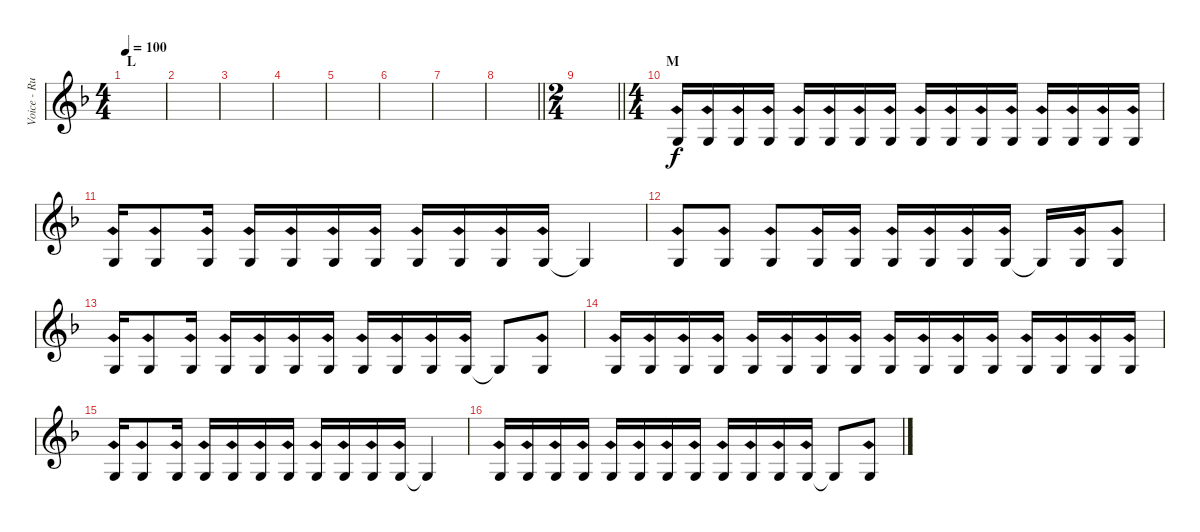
\track ("Voice - Ruki" "Voice - Ru") {instrument lead6voice}
\staff {score}
\tuning (Db4 Ab3 E3 B2 Gb2 Db2) {hide}
\ts (4 4)
\section ("" "L")
\tempo 100
\clef g2
\ks f
|
|
|
|
|
|
|
\barLineRight lightlight
|
\ts (2 4)
\barLineRight lightlight
|
\ts (4 4)
\section ("" "M")
3.3{sh 12}.16 3.3{sh 12}.16 3.3{sh 12}.16 3.3{sh 12}.16 3.3{sh 12}.16 3.3{sh 12}.16 3.3{sh 12}.16 3.3{sh 12}.16 3.3{sh 12}.16 3.3{sh 12}.16 3.3{sh 12}.16 3.3{sh 12}.16 3.3{sh 12}.16 3.3{sh 12}.16 3.3{sh 12}.16 3.3{sh 12}.16 |
3.3{sh 12}.16 3.3{sh 12}.8 3.3{sh 12}.16 3.3{sh 12}.16 3.3{sh 12}.16 3.3{sh 12}.16 3.3{sh 12}.16 3.3{sh 12}.16 3.3{sh 12}.16 3.3{sh 12}.16 3.3{sh 12}.16 3.3{t}.4 |
3.3{sh 12}.8 3.3{sh 12}.8 3.3{sh 12}.8 3.3{sh 12}.16 3.3{sh 12}.16 3.3{sh 12}.16 3.3{sh 12}.16 3.3{sh 12}.16 3.3{sh 12}.16 3.3{t}.16 3.3{sh 12}.16 3.3{sh 12}.8 |
3.3{sh 12}.16 3.3{sh 12}.8 3.3{sh 12}.16 3.3{sh 12}.16 3.3{sh 12}.16 3.3{sh 12}.16 3.3{sh 12}.16 3.3{sh 12}.16 3.3{sh 12}.16 3.3{sh 12}.16 3.3{sh 12}.16 3.3{t}.8 3.3{sh 12}.8 |
3.3{sh 12}.16 3.3{sh 12}.16 3.3{sh 12}.16 3.3{sh 12}.16 3.3{sh 12}.16 3.3{sh 12}.16 3.3{sh 12}.16 3.3{sh 12}.16 3.3{sh 12}.16 3.3{sh 12}.16 3.3{sh 12}.16 3.3{sh 12}.16 3.3{sh 12}.16 3.3{sh 12}.16 3.3{sh 12}.16 3.3{sh 12}.16 |
3.3{sh 12}.16 3.3{sh 12}.8 3.3{sh 12}.16 3.3{sh 12}.16 3.3{sh 12}.16 3.3{sh 12}.16 3.3{sh 12}.16 3.3{sh 12}.16 3.3{sh 12}.16 3.3{sh 12}.16 3.3{sh 12}.16 3.3{t}.4 |
3.3{sh 12}.16 3.3{sh 12}.16 3.3{sh 12}.16 3.3{sh 12}.16 3.3{sh 12}.16 3.3{sh 12}.16 3.3{sh 12}.16 3.3{sh 12}.16 3.3{sh 12}.16 3.3{sh 12}.16 3.3{sh 12}.16 3.3{sh 12}.16 3.3{t}.8 3.3{sh 12}.8
